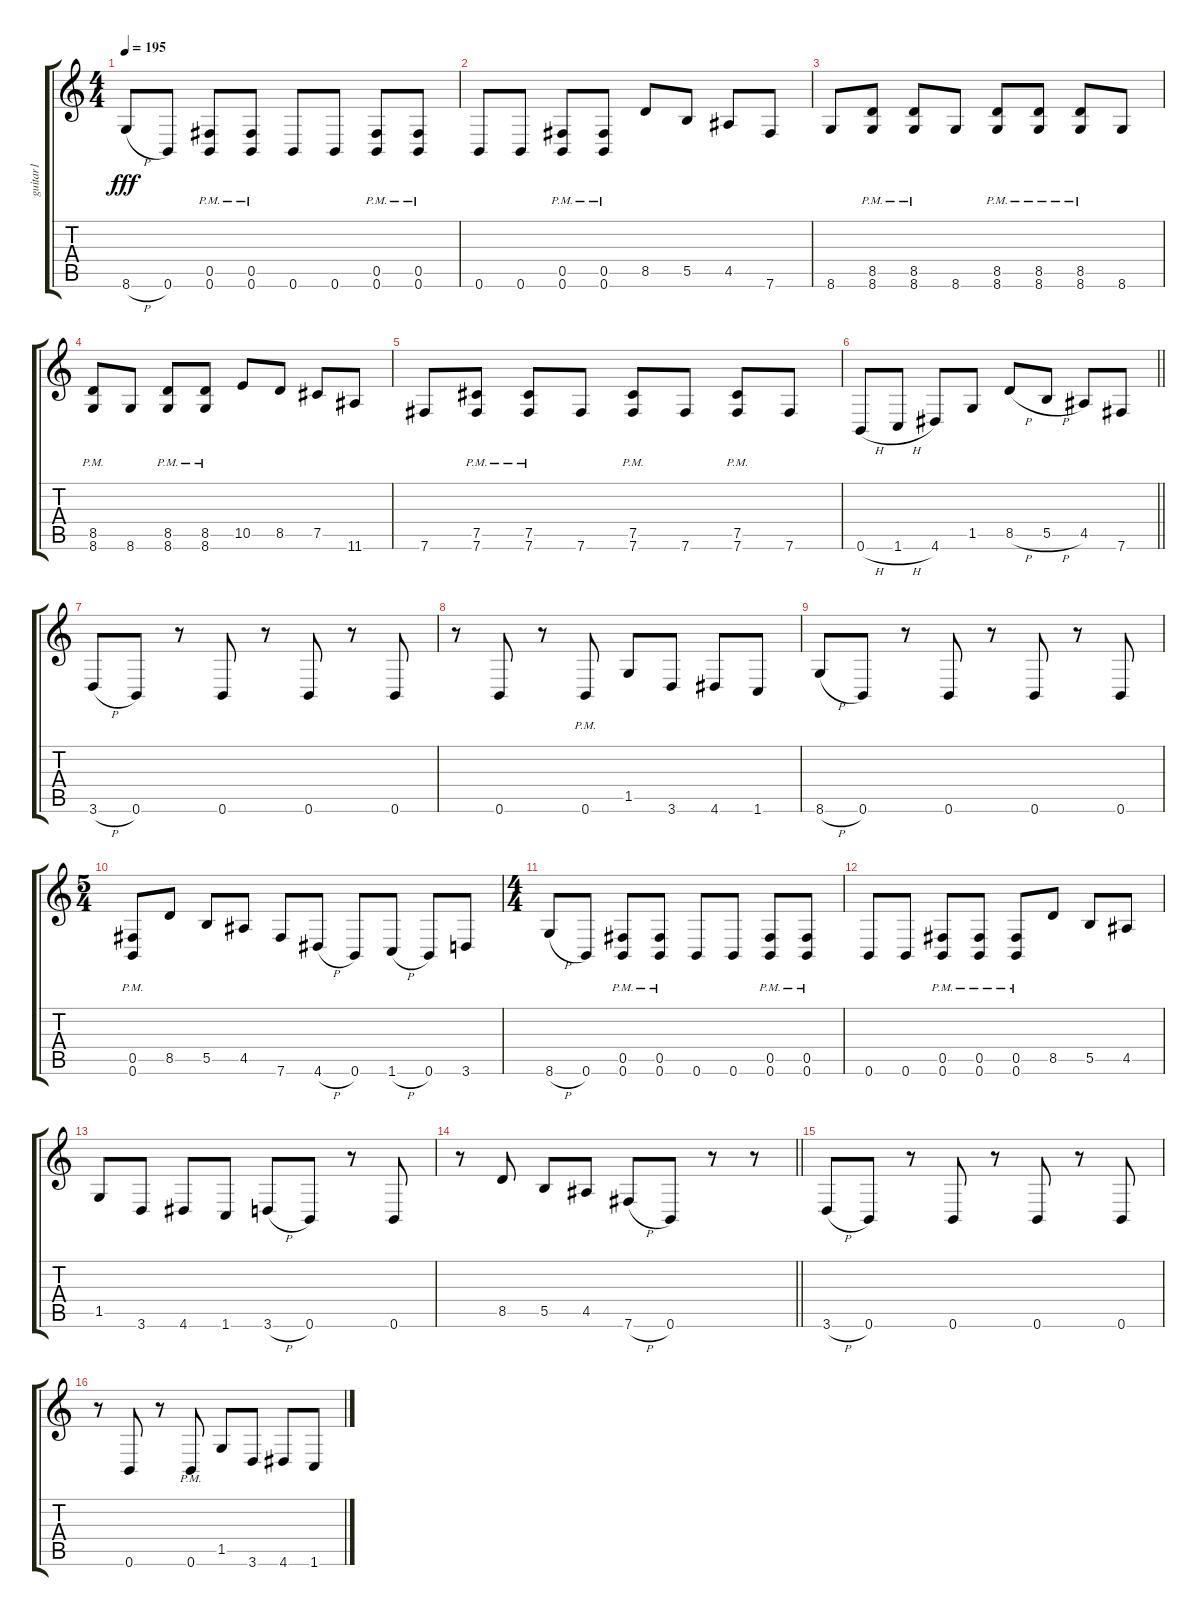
\track ("guitar1" "guitar1") {instrument distortionguitar}
\staff {score tabs}
\tuning (Db4 Ab3 E3 B2 Gb2 B1) {hide}
\ts (4 4)
\tempo 195
\clef g2
\ks c
8.6{h}.8{dy fff} 0.6.8 (0.5{pm} 0.6{pm}).8 (0.5{pm} 0.6{pm}).8 0.6.8 0.6.8 (0.5{pm} 0.6{pm}).8 (0.5{pm} 0.6{pm}).8 |
0.6.8 0.6.8 (0.5{pm} 0.6{pm}).8 (0.5{pm} 0.6{pm}).8 8.5.8 5.5.8 4.5.8 7.6.8 |
8.6.8 (8.5{pm} 8.6{pm}).8 (8.5{pm} 8.6{pm}).8 8.6.8 (8.5{pm} 8.6{pm}).8 (8.5{pm} 8.6{pm}).8 (8.5{pm} 8.6{pm}).8 8.6.8 |
(8.5{pm} 8.6{pm}).8 8.6.8 (8.5{pm} 8.6{pm}).8 (8.5{pm} 8.6{pm}).8 10.5.8 8.5.8 7.5.8 11.6.8 |
7.6.8 (7.5{pm} 7.6{pm}).8 (7.5{pm} 7.6{pm}).8 7.6.8 (7.5{pm} 7.6{pm}).8 7.6.8 (7.5{pm} 7.6{pm}).8 7.6.8 |
\barLineRight lightlight
0.6{h}.8 1.6{h}.8 4.6.8 1.5.8 8.5{h}.8 5.5{h}.8 4.5.8 7.6.8 |
\section ("" "")
3.6{h}.8 0.6.8 r.8 0.6.8 r.8 0.6.8 r.8 0.6.8 |
r.8 0.6.8 r.8 0.6{pm}.8 1.5.8 3.6.8 4.6.8 1.6.8 |
8.6{h}.8 0.6.8 r.8 0.6.8 r.8 0.6.8 r.8 0.6.8 |
\ts (5 4)
(0.5{pm} 0.6{pm}).8 8.5.8 5.5.8 4.5.8 7.6.8 4.6{h}.8 0.6.8 1.6{h}.8 0.6.8 3.6.8 |
\ts (4 4)
8.6{h}.8 0.6.8 (0.5{pm} 0.6{pm}).8 (0.5{pm} 0.6{pm}).8 0.6.8 0.6.8 (0.5{pm} 0.6{pm}).8 (0.5{pm} 0.6{pm}).8 |
0.6.8 0.6.8 (0.5{pm} 0.6{pm}).8 (0.5{pm} 0.6{pm}).8 (0.5{pm} 0.6{pm}).8 8.5.8 5.5.8 4.5.8 |
1.5.8 3.6.8 4.6.8 1.6.8 3.6{h}.8 0.6.8 r.8 0.6.8 |
\barLineRight lightlight
r.8 8.5.8 5.5.8 4.5.8 7.6{h}.8 0.6.8 r.8 r.8 |
\section ("" "")
3.6{h}.8 0.6.8 r.8 0.6.8 r.8 0.6.8 r.8 0.6.8 |
r.8 0.6.8 r.8 0.6{pm}.8 1.5.8 3.6.8 4.6.8 1.6.8
